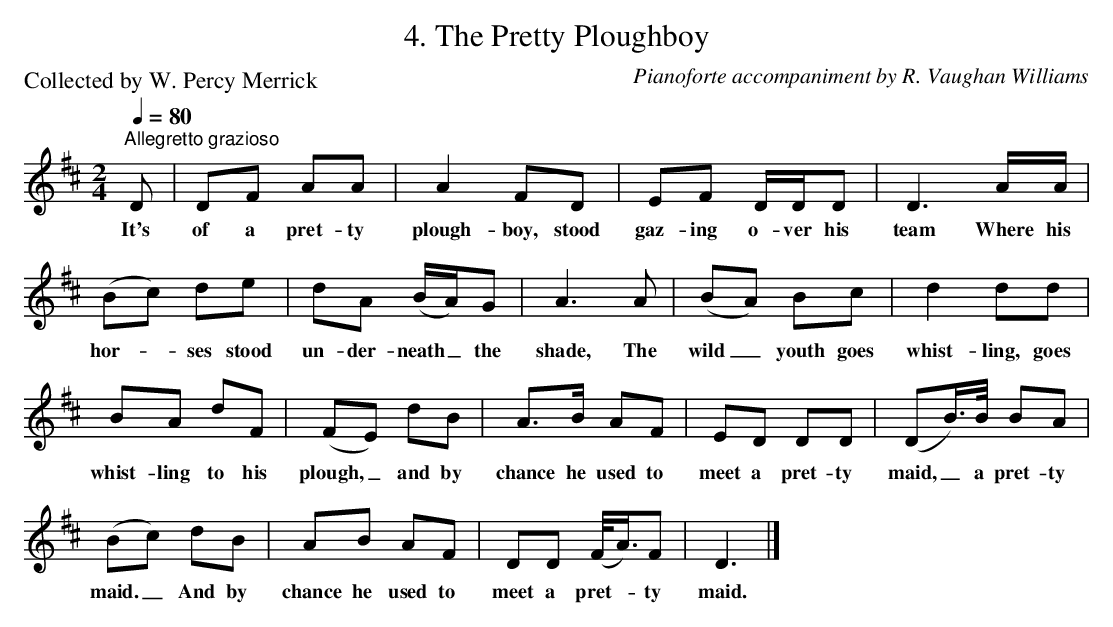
X:1
T:4. The Pretty Ploughboy
C:Pianoforte accompaniment by R. Vaughan Williams
P:Collected by W. Percy Merrick
L:1/8
Q:1/4=80
M:2/4
K:D
"^Allegretto grazioso" D | DF AA | A2 FD | EF D/D/D | D3 A/A/ |$ (Bc) de | dA (B/A/)G | A3 A |
w: It's|of a pret- ty|plough- boy, stood|gaz- ing o- ver his|team Where his|hor- * ses stood|un- der- neath _ the|shade, The|
(BA) Bc | d2 dd |$ BA dF | (FE) dB | A>B AF | ED DD | (DB/>)B/ BA |$ (Bc) dB | AB AF |
w: wild _ youth goes|whist- ling, goes|whist- ling to his|plough, _ and by|chance he used to|meet a pret- ty|maid, _ a pret- ty|maid. _ And by|chance he used to|
DD (F/<A/)F | D3 |]
w: meet a pret- * ty|maid.|
